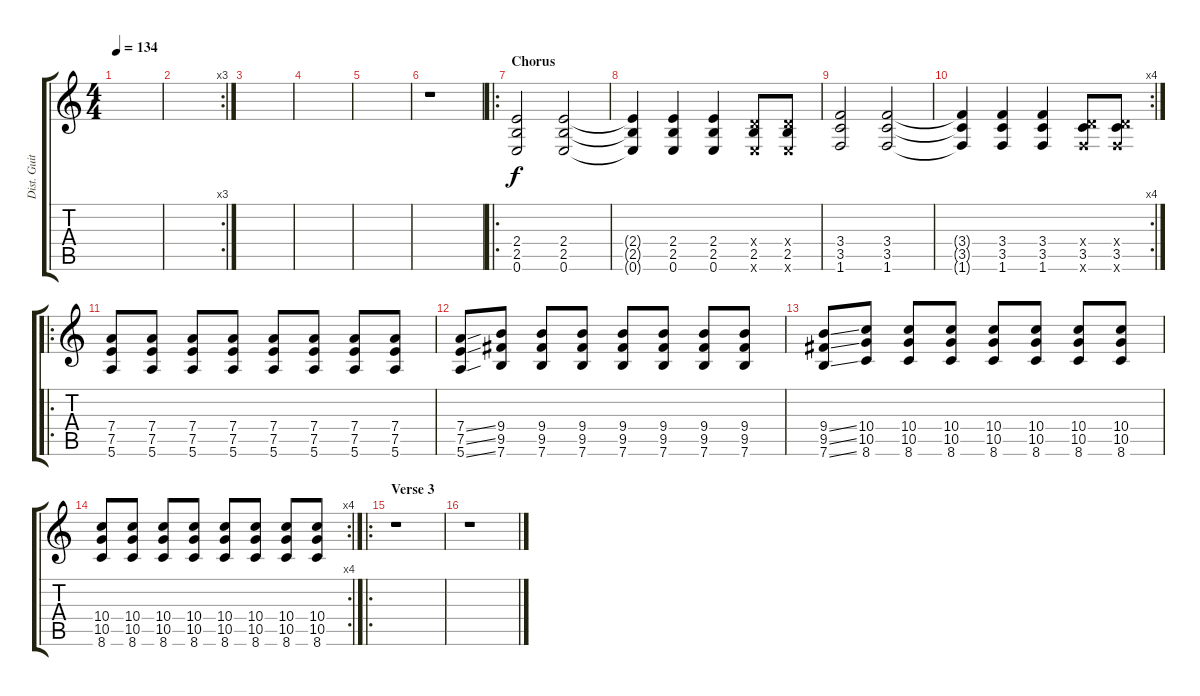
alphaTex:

\track ("Dist. Guitar" "Dist. Guit") {instrument distortionguitar}
\staff {score tabs}
\tuning (E4 B3 G3 D3 A2 E2) {hide}
\ts (4 4)
\tempo 134
\clef g2
\ks c
|
\rc 3
|
|
|
|
r.1 |
\ro
\section ("" "Chorus")
(2.4 2.5 0.6).2 (2.4 2.5 0.6).2 |
(2.4{t} 2.5{t} 0.6{t}).4 (2.4 2.5 0.6).4 (2.4 2.5 0.6).4 (0.4{x} 2.5 0.6{x}).8 (0.4{x} 2.5 0.6{x}).8 |
(3.4 3.5 1.6).2 (3.4 3.5 1.6).2 |
\rc 4
(3.4{t} 3.5{t} 1.6{t}).4 (3.4 3.5 1.6).4 (3.4 3.5 1.6).4 (0.4{x} 3.5 1.6{x}).8 (0.4{x} 3.5 1.6{x}).8 |
\ro
(7.4 7.5 5.6).8 (7.4 7.5 5.6).8 (7.4 7.5 5.6).8 (7.4 7.5 5.6).8 (7.4 7.5 5.6).8 (7.4 7.5 5.6).8 (7.4 7.5 5.6).8 (7.4 7.5 5.6).8 |
(7.4{ss} 7.5{ss} 5.6{ss}).8 (9.4 9.5 7.6).8 (9.4 9.5 7.6).8 (9.4 9.5 7.6).8 (9.4 9.5 7.6).8 (9.4 9.5 7.6).8 (9.4 9.5 7.6).8 (9.4 9.5 7.6).8 |
(9.4{ss} 9.5{ss} 7.6{ss}).8 (10.4 10.5 8.6).8 (10.4 10.5 8.6).8 (10.4 10.5 8.6).8 (10.4 10.5 8.6).8 (10.4 10.5 8.6).8 (10.4 10.5 8.6).8 (10.4 10.5 8.6).8 |
\rc 4
(10.4 10.5 8.6).8 (10.4 10.5 8.6).8 (10.4 10.5 8.6).8 (10.4 10.5 8.6).8 (10.4 10.5 8.6).8 (10.4 10.5 8.6).8 (10.4 10.5 8.6).8 (10.4 10.5 8.6).8 |
\ro
\section ("" "Verse 3")
r.1 |
r.1
